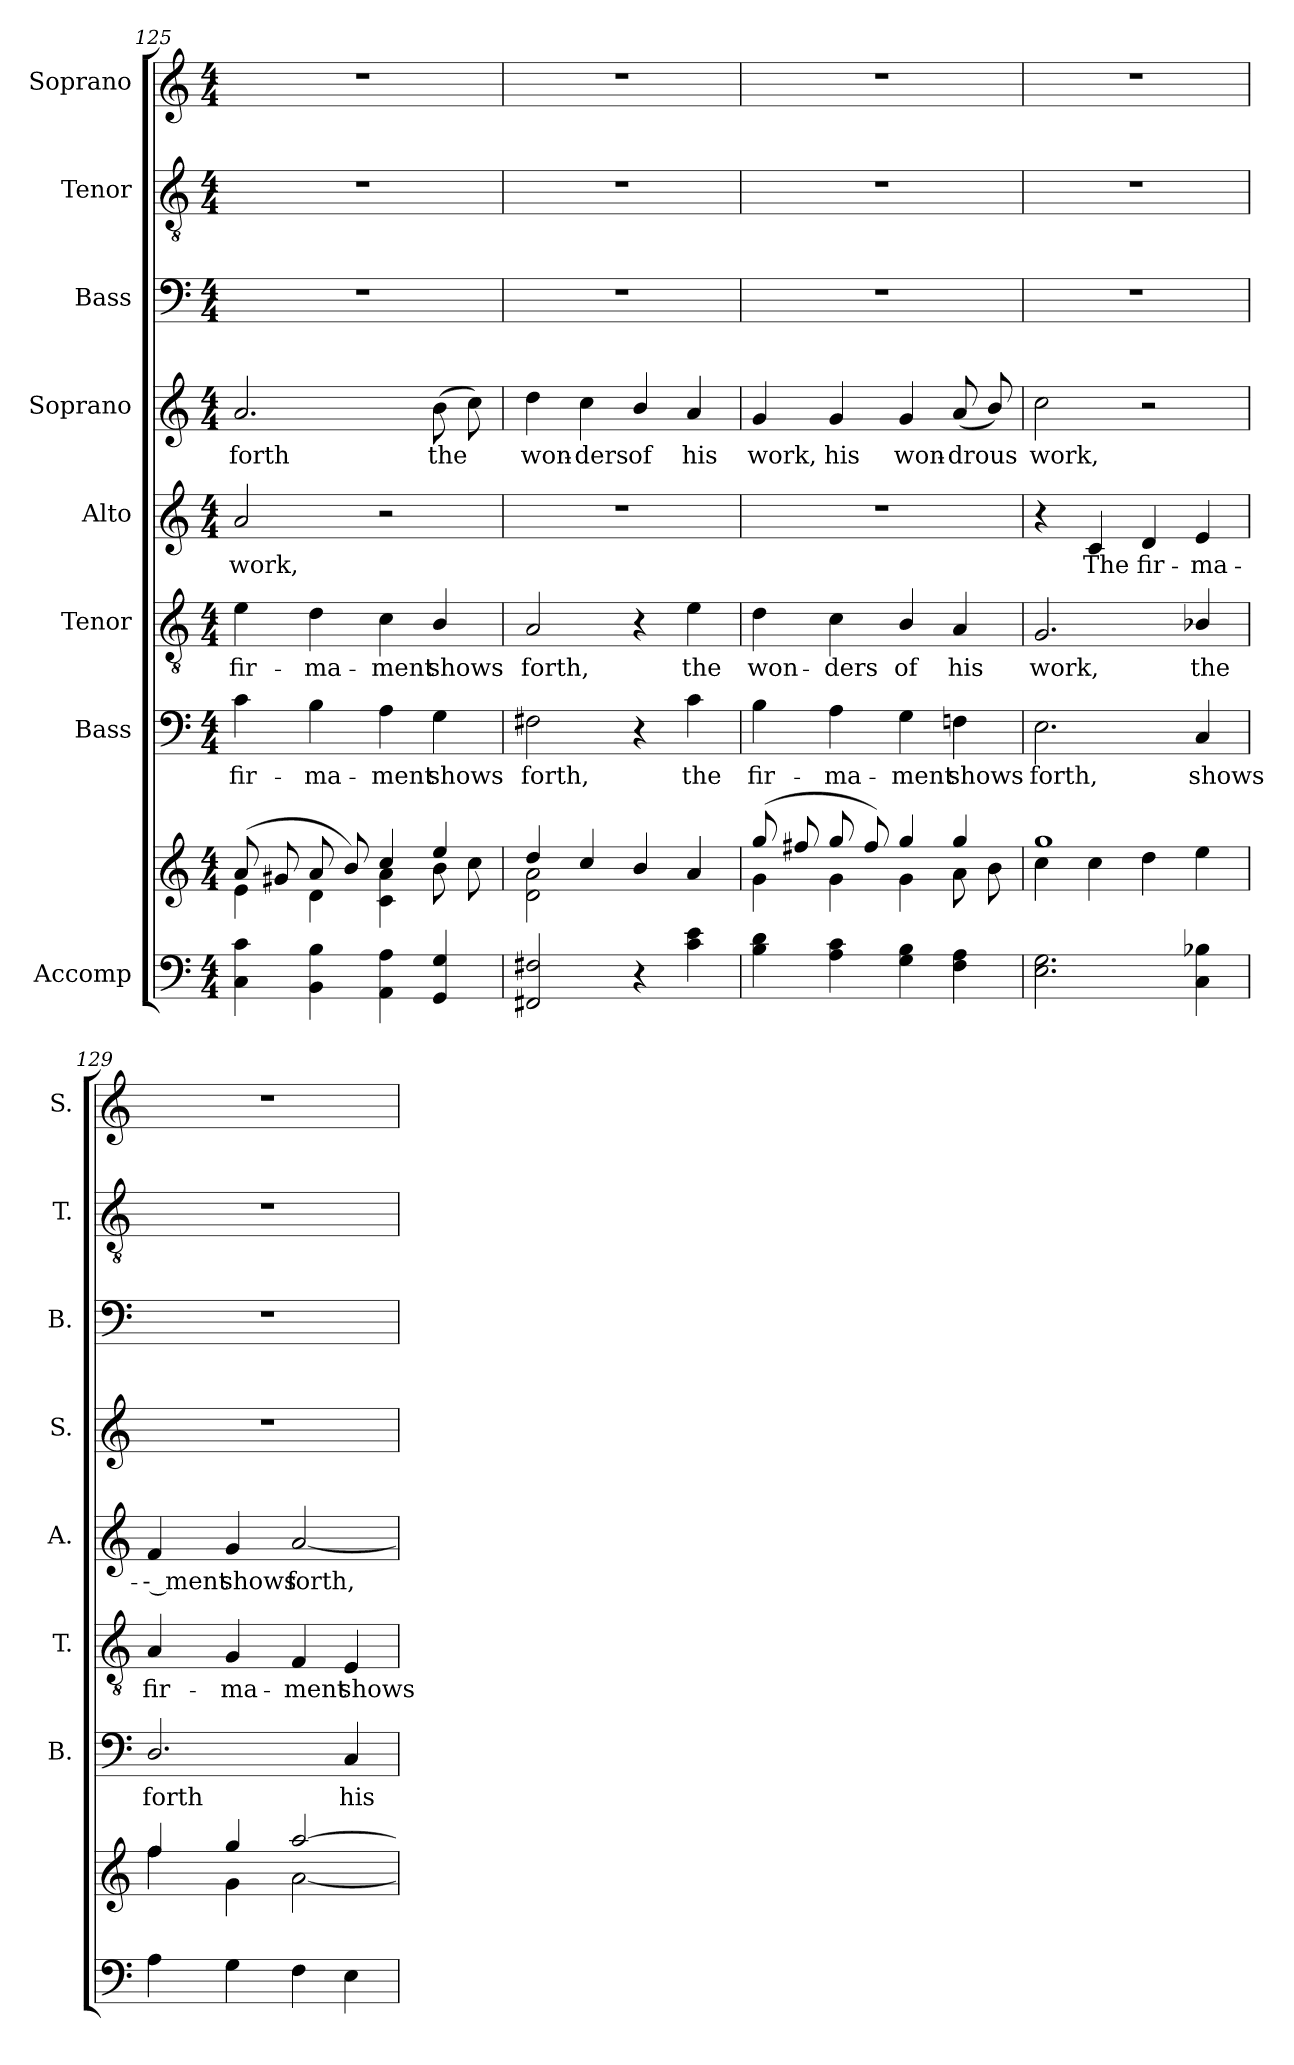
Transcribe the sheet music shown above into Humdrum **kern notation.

**kern	**kern	**kern	**text	**kern	**text	**kern	**text	**kern	**text	**kern	**kern	**kern
*part8	*part8	*part7	*part7	*part6	*part6	*part5	*part5	*part4	*part4	*part3	*part2	*part1
*staff9	*staff8	*staff7	*staff7	*staff6	*staff6	*staff5	*staff5	*staff4	*staff4	*staff3	*staff2	*staff1
*I"Accomp	*	*I"Bass	*	*I"Tenor	*	*I"Alto	*	*I"Soprano	*	*I"Bass	*I"Tenor	*I"Soprano
*	*	*I'B.	*	*I'T.	*	*I'A.	*	*I'S.	*	*I'B.	*I'T.	*I'S.
*clefF4	*clefG2	*clefF4	*	*clefGv2	*	*clefG2	*	*clefG2	*	*clefF4	*clefGv2	*clefG2
*	*	*	*	*ITrd7c12	*	*	*	*	*	*	*ITrd7c12	*
*k[]	*k[]	*k[]	*	*k[]	*	*k[]	*	*k[]	*	*k[]	*k[]	*k[]
*C:	*C:	*C:	*	*C:	*	*C:	*	*C:	*	*C:	*C:	*C:
*M4/4	*M4/4	*M4/4	*	*M4/4	*	*M4/4	*	*M4/4	*	*M4/4	*M4/4	*M4/4
=125	=125	=125	=125	=125	=125	=125	=125	=125	=125	=125	=125	=125
*	*^	*	*	*	*	*	*	*	*	*	*	*
!	!	!	!	!LO:LY:b:color=#000000	!	!	!	!	!	!	!	!	!
!	!	!	!	!	!	!LO:LY:b:color=#000000	!	!	!	!	!	!	!
!	!	!	!	!	!	!	!	!LO:LY:b:color=#000000	!	!	!	!	!
!	!	!	!	!	!	!	!	!	!	!LO:LY:b:color=#000000	!	!	!
4Ci\ 4ci	(8ai/	4ei\	4ci\	fir-	4Ei\	fir-	2ai/	work,	2.ai/	forth	1r	1r	1r
.	8g#Xi/	.	.	.	.	.	.	.	.	.	.	.	.
!	!	!	!	!LO:LY:b:color=#000000	!	!	!	!	!	!	!	!	!
!	!	!	!	!	!	!LO:LY:b:color=#000000	!	!	!	!	!	!	!
4BBi\ 4Bi	8ai/	4di\	4Bi\	-ma-	4Di\	-ma-	.	.	.	.	.	.	.
.	8bi/)	.	.	.	.	.	.	.	.	.	.	.	.
!	!	!	!	!LO:LY:b:color=#000000	!	!	!	!	!	!	!	!	!
!	!	!	!	!	!	!LO:LY:b:color=#000000	!	!	!	!	!	!	!
4AAi\ 4Ai	4cci/	4ci\ 4ai	4Ai\	-ment	4Ci\	-ment	2r	.	.	.	.	.	.
!	!	!	!	!LO:LY:b:color=#000000	!	!	!	!	!	!	!	!	!
!	!	!	!	!	!	!LO:LY:b:color=#000000	!	!	!	!	!	!	!
!	!	!	!	!	!	!	!	!	!	!LO:LY:b:color=#000000	!	!	!
4GGi/ 4Gi	4eei/	8bi\	4Gi\	shows	4BBi/	shows	.	.	(8bi\	the	.	.	.
.	.	8cci\	.	.	.	.	.	.	8cci\)	.	.	.	.
=126	=126	=126	=126	=126	=126	=126	=126	=126	=126	=126	=126	=126	=126
!	!	!	!	!LO:LY:b:color=#000000	!	!	!	!	!	!	!	!	!
!	!	!	!	!	!	!LO:LY:b:color=#000000	!	!	!	!	!	!	!
!	!	!	!	!	!	!	!	!	!	!LO:LY:b:color=#000000	!	!	!
2FF#Xi/ 2F#Xi	4ddi/	2di\ 2ai	2F#Xi\	forth,	2AAi/	forth,	1r	.	4ddi\	won-	1r	1r	1r
!	!	!	!	!	!	!	!	!	!	!LO:LY:b:color=#000000	!	!	!
.	4cci/	.	.	.	.	.	.	.	4cci\	-ders	.	.	.
!	!	!	!	!	!	!	!	!	!	!LO:LY:b:color=#000000	!	!	!
4r	4bi/	2ryy	4r	.	4r	.	.	.	4bi/	of	.	.	.
!	!	!	!	!LO:LY:b:color=#000000	!	!	!	!	!	!	!	!	!
!	!	!	!	!	!	!LO:LY:b:color=#000000	!	!	!	!	!	!	!
!	!	!	!	!	!	!	!	!	!	!LO:LY:b:color=#000000	!	!	!
4ci\ 4ei	4ai/	.	4ci\	the	4Ei\	the	.	.	4ai/	his	.	.	.
=127	=127	=127	=127	=127	=127	=127	=127	=127	=127	=127	=127	=127	=127
!	!	!	!	!LO:LY:b:color=#000000	!	!	!	!	!	!	!	!	!
!	!	!	!	!	!	!LO:LY:b:color=#000000	!	!	!	!	!	!	!
!	!	!	!	!	!	!	!	!	!	!LO:LY:b:color=#000000	!	!	!
4Bi\ 4di	(8ggi/	4gi\	4Bi\	fir-	4Di\	won-	1r	.	4gi/	work,	1r	1r	1r
.	8ff#Xi/	.	.	.	.	.	.	.	.	.	.	.	.
!	!	!	!	!LO:LY:b:color=#000000	!	!	!	!	!	!	!	!	!
!	!	!	!	!	!	!LO:LY:b:color=#000000	!	!	!	!	!	!	!
!	!	!	!	!	!	!	!	!	!	!LO:LY:b:color=#000000	!	!	!
4Ai\ 4ci	8ggi/	4gi\	4Ai\	-ma-	4Ci\	-ders	.	.	4gi/	his	.	.	.
.	8ff#i/)	.	.	.	.	.	.	.	.	.	.	.	.
!	!	!	!	!LO:LY:b:color=#000000	!	!	!	!	!	!	!	!	!
!	!	!	!	!	!	!LO:LY:b:color=#000000	!	!	!	!	!	!	!
!	!	!	!	!	!	!	!	!	!	!LO:LY:b:color=#000000	!	!	!
4Gi\ 4Bi	4ggi/	4gi\	4Gi\	-ment	4BBi/	of	.	.	4gi/	won-	.	.	.
!	!	!	!	!LO:LY:b:color=#000000	!	!	!	!	!	!	!	!	!
!	!	!	!	!	!	!LO:LY:b:color=#000000	!	!	!	!	!	!	!
!	!	!	!	!	!	!	!	!	!	!LO:LY:b:color=#000000	!	!	!
4Fi\ 4Ai	4ggi/	8ai\	4Fni\	shows	4AAi/	his	.	.	(8ai/	-drous	.	.	.
.	.	8bi\	.	.	.	.	.	.	8bi/)	.	.	.	.
=128	=128	=128	=128	=128	=128	=128	=128	=128	=128	=128	=128	=128	=128
!	!	!	!	!LO:LY:b:color=#000000	!	!	!	!	!	!	!	!	!
!	!	!	!	!	!	!LO:LY:b:color=#000000	!	!	!	!	!	!	!
!	!	!	!	!	!	!	!	!	!	!LO:LY:b:color=#000000	!	!	!
2.Ei\ 2.Gi	1ggi	4cci\	2.Ei\	forth,	2.GGi/	work,	4r	.	2cci\	work,	1r	1r	1r
!	!	!	!	!	!	!	!	!LO:LY:b:color=#000000	!	!	!	!	!
.	.	4cci\	.	.	.	.	4ci/	The	.	.	.	.	.
!	!	!	!	!	!	!	!	!LO:LY:b:color=#000000	!	!	!	!	!
.	.	4ddi\	.	.	.	.	4di/	fir-	2r	.	.	.	.
!	!	!	!	!LO:LY:b:color=#000000	!	!	!	!	!	!	!	!	!
!	!	!	!	!	!	!LO:LY:b:color=#000000	!	!	!	!	!	!	!
!	!	!	!	!	!	!	!	!LO:LY:b:color=#000000	!	!	!	!	!
4Ci\ 4B-Xi	.	4eei\	4Ci/	shows	4BB-Xi/	the	4ei/	-ma-	.	.	.	.	.
!!LO:LB:g=z
=129	=129	=129	=129	=129	=129	=129	=129	=129	=129	=129	=129	=129	=129
!	!	!	!	!LO:LY:b:color=#000000	!	!	!	!	!	!	!	!	!
!	!	!	!	!	!	!LO:LY:b:color=#000000	!	!	!	!	!	!	!
!	!	!	!	!	!	!	!	!LO:LY:b:color=#000000	!	!	!	!	!
4Ai\	4ffi/	4ffi\	2.Di/	forth	4AAi/	fir-	4fi/	-- ment	1r	.	1r	1r	1r
!	!	!	!	!	!	!LO:LY:b:color=#000000	!	!	!	!	!	!	!
!	!	!	!	!	!	!	!	!LO:LY:b:color=#000000	!	!	!	!	!
4Gi\	4ggi/	4gi\	.	.	4GGi/	-ma-	4gi/	shows	.	.	.	.	.
!	!	!	!	!	!	!LO:LY:b:color=#000000	!	!	!	!	!	!	!
!	!	!	!	!	!	!	!	!LO:LY:b:color=#000000	!	!	!	!	!
4Fi\	[2aai/	[2ai\	.	.	4FFi/	-ment	[2ai/	forth,	.	.	.	.	.
!	!	!	!	!LO:LY:b:color=#000000	!	!	!	!	!	!	!	!	!
!	!	!	!	!	!	!LO:LY:b:color=#000000	!	!	!	!	!	!	!
4Ei\	.	.	4Ci/	his	4EEi/	shows	.	.	.	.	.	.	.
*	*v	*v	*	*	*	*	*	*	*	*	*	*	*
=	=	=	=	=	=	=	=	=	=	=	=	=
*-	*-	*-	*-	*-	*-	*-	*-	*-	*-	*-	*-	*-
